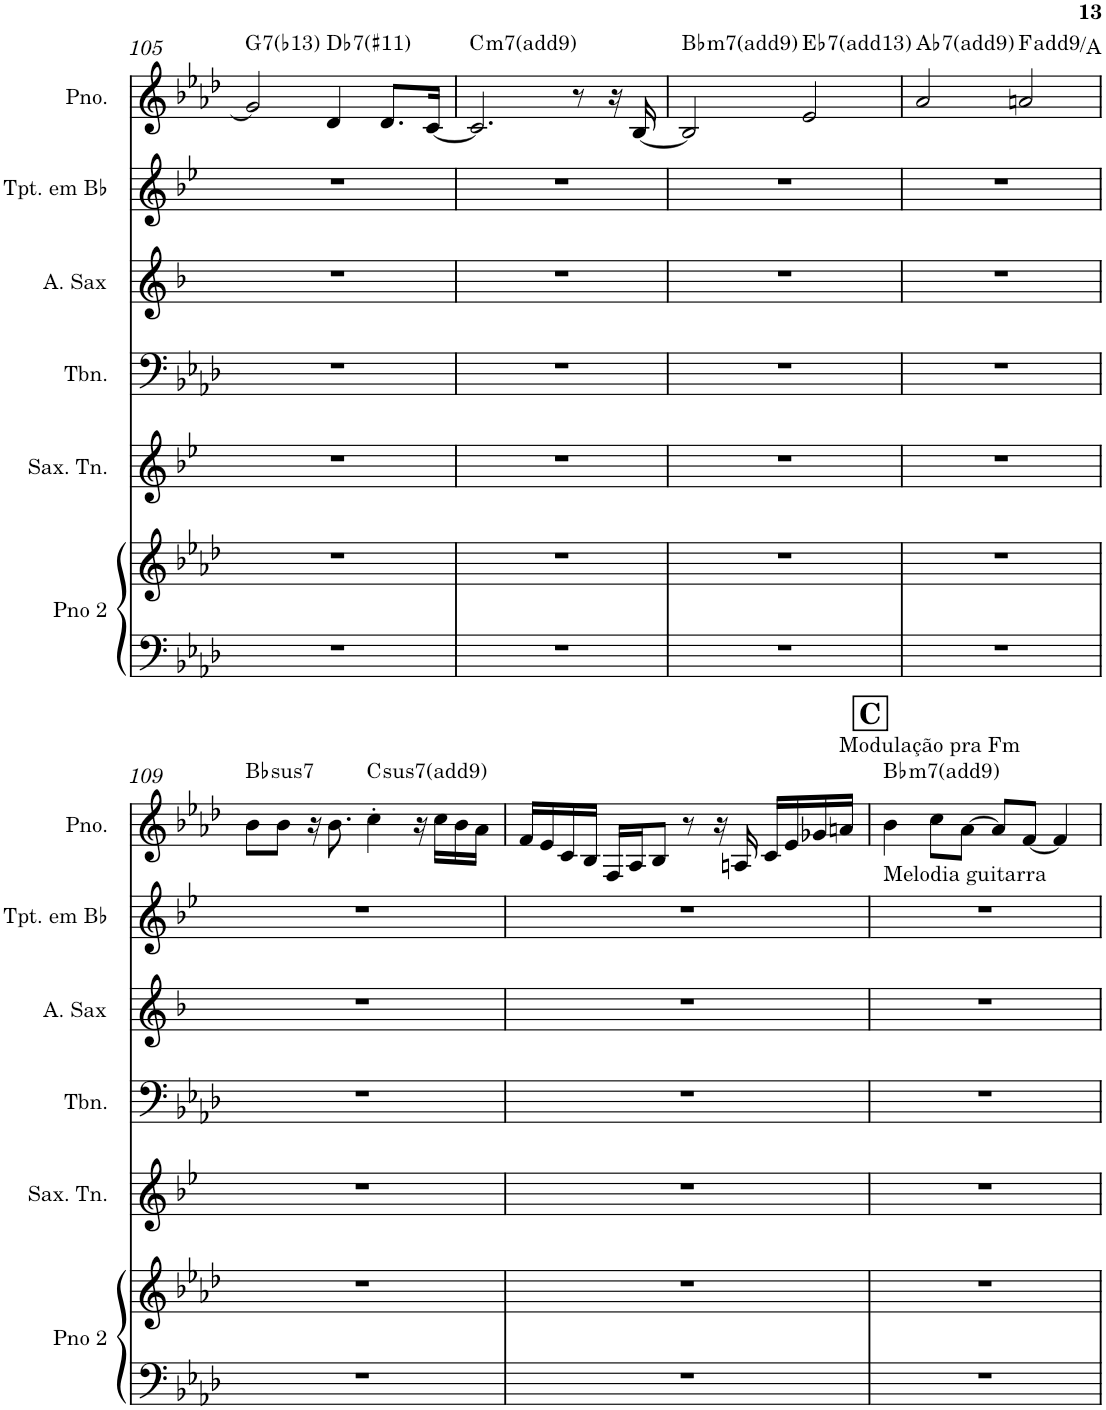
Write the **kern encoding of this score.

**kern	**kern	**kern	**kern	**kern	**kern	**kern	**harte
*part6	*part6	*part5	*part4	*part3	*part2	*part1	*part1
*staff7	*staff6	*staff5	*staff4	*staff3	*staff2	*staff1	*
*I"Piano 2	*	*I"Saxofone Tenor	*I"Trombone	*I"Alto Saxophone	*I"Trompete em Bb	*I"Piano	*
*I'Pno 2	*	*I'Sax. Tn.	*I'Tbn.	*I'A. Sax	*I'Tpt. em Bb	*I'Pno.	*
!!LO:PB:g=z
*clefF4	*clefG2	*clefG2	*clefF4	*clefG2	*clefG2	*clefG2	*
*	*	*Trd8c14	*	*Trd5c9	*Trd1c2	*	*
*k[b-e-a-d-]	*k[b-e-a-d-]	*k[b-e-]	*k[b-e-a-d-]	*k[b-]	*k[b-e-]	*k[b-e-a-d-]	*
*M4/4	*M4/4	*M4/4	*M4/4	*M4/4	*M4/4	*M4/4	*
=105	=105	=105	=105	=105	=105	=105	=105
!	!	!	!	!	!	!	!LO:H:kt=7
1r	1r	1r	1r	1r	1r	2g/]	G:7(b13)
!	!	!	!	!	!	!	!LO:H:kt=7
.	.	.	.	.	.	4d-/	Db:7(#11)
.	.	.	.	.	.	8.d-/L	.
.	.	.	.	.	.	[16c/Jk	.
=106	=106	=106	=106	=106	=106	=106	=106
!	!	!	!	!	!	!	!LO:H:kt=m7
1r	1r	1r	1r	1r	1r	2.c/]	C:min7(9)
.	.	.	.	.	.	8r	.
.	.	.	.	.	.	16r	.
.	.	.	.	.	.	[16B-/	.
=107	=107	=107	=107	=107	=107	=107	=107
!	!	!	!	!	!	!	!LO:H:kt=m7
1r	1r	1r	1r	1r	1r	2B-/]	Bb:min7(9)
!	!	!	!	!	!	!	!LO:H:kt=7
.	.	.	.	.	.	2e-/	Eb:7(13)
=108	=108	=108	=108	=108	=108	=108	=108
!	!	!	!	!	!	!	!LO:H:kt=7
1r	1r	1r	1r	1r	1r	2a-/	Ab:7(9)
.	.	.	.	.	.	2an/	F:maj(9)/3
!!LO:LB:g=z
=109	=109	=109	=109	=109	=109	=109	=109
!	!	!	!	!	!	!	!LO:H:kt=7
1r	1r	1r	1r	1r	1r	8b-\L	Bb:maj
.	.	.	.	.	.	8b-\J	.
.	.	.	.	.	.	16r	.
.	.	.	.	.	.	8.b-\	.
!	!	!	!	!	!	!	!LO:H:kt=7
.	.	.	.	.	.	4cc'\	C:maj(9)
.	.	.	.	.	.	16r	.
.	.	.	.	.	.	16cc\LL	.
.	.	.	.	.	.	16b-\	.
.	.	.	.	.	.	16a-\JJ	.
=110	=110	=110	=110	=110	=110	=110	=110
1r	1r	1r	1r	1r	1r	16f/LL	.
.	.	.	.	.	.	16e-/	.
.	.	.	.	.	.	16c/	.
.	.	.	.	.	.	16B-/JJ	.
.	.	.	.	.	.	16F/LL	.
.	.	.	.	.	.	16A-/J	.
.	.	.	.	.	.	8B-/J	.
.	.	.	.	.	.	8r	.
.	.	.	.	.	.	16r	.
.	.	.	.	.	.	16An/	.
.	.	.	.	.	.	16c/LL	.
.	.	.	.	.	.	16e-/	.
.	.	.	.	.	.	16g-X/	.
!	!	!	!	!	!	!LO:TX:a:t=Modulação pra Fm	!
.	.	.	.	.	.	16an/JJ	.
!!LO:REH:place=s1:a:B:cj:fs=14:t=C
=111	=111	=111	=111	=111	=111	=111	=111
!	!	!	!	!	!	!LO:TX:b:t=Melodia guitarra	!LO:H:kt=m7
1r	1r	1r	1r	1r	1r	4b-\	Bb:min7(9)
.	.	.	.	.	.	8cc\L	.
.	.	.	.	.	.	[8a-\J	.
.	.	.	.	.	.	8a-/L]	.
.	.	.	.	.	.	[8f/J	.
.	.	.	.	.	.	4f/]	.
=	=	=	=	=	=	=	=
*-	*-	*-	*-	*-	*-	*-	*-
